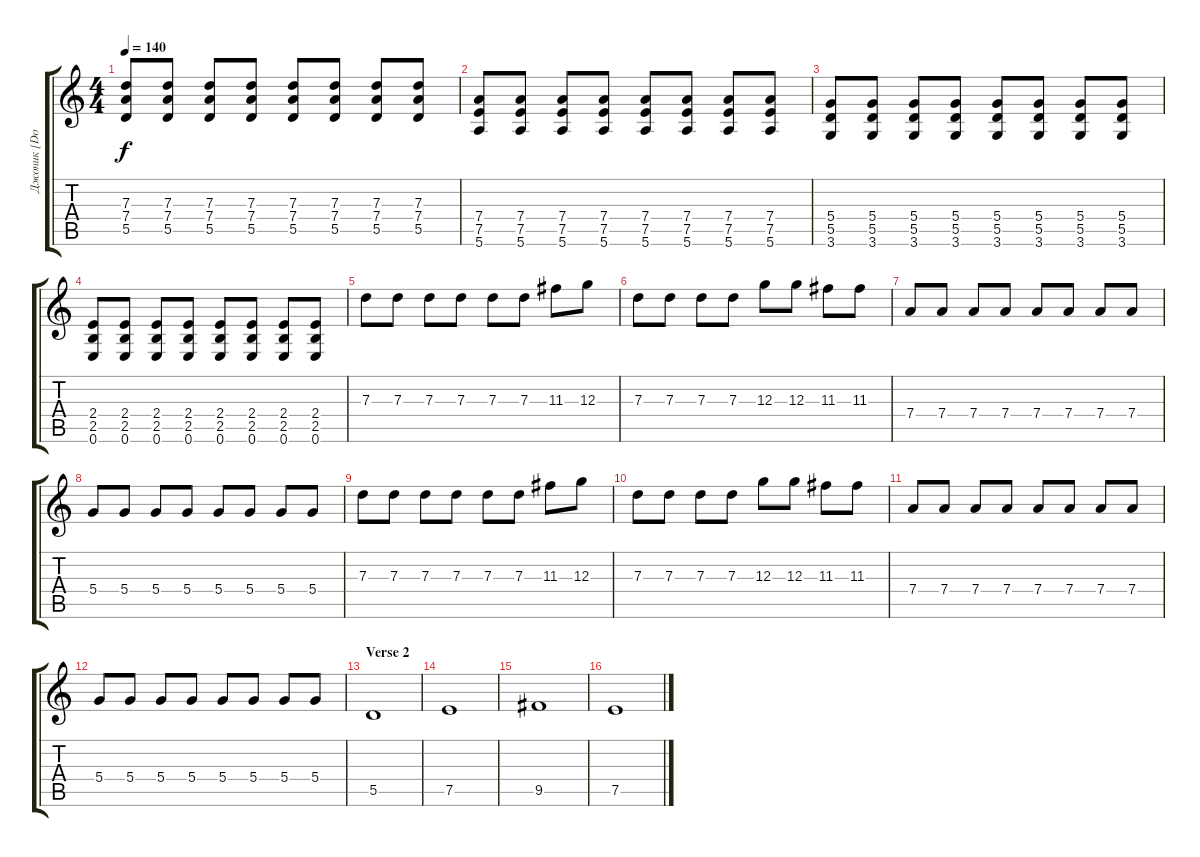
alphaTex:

\track ("Джоник [Doubled]" "Джоник [Do") {instrument distortionguitar}
\staff {score tabs}
\tuning (E4 B3 G3 D3 A2 E2) {hide}
\ts (4 4)
\tempo 140
\clef g2
\ks c
(7.3 7.4 5.5).8{dy f} (7.3 7.4 5.5).8 (7.3 7.4 5.5).8 (7.3 7.4 5.5).8 (7.3 7.4 5.5).8 (7.3 7.4 5.5).8 (7.3 7.4 5.5).8 (7.3 7.4 5.5).8 |
(7.4 7.5 5.6).8 (7.4 7.5 5.6).8 (7.4 7.5 5.6).8 (7.4 7.5 5.6).8 (7.4 7.5 5.6).8 (7.4 7.5 5.6).8 (7.4 7.5 5.6).8 (7.4 7.5 5.6).8 |
(5.4 5.5 3.6).8 (5.4 5.5 3.6).8 (5.4 5.5 3.6).8 (5.4 5.5 3.6).8 (5.4 5.5 3.6).8 (5.4 5.5 3.6).8 (5.4 5.5 3.6).8 (5.4 5.5 3.6).8 |
(2.4 2.5 0.6).8 (2.4 2.5 0.6).8 (2.4 2.5 0.6).8 (2.4 2.5 0.6).8 (2.4 2.5 0.6).8 (2.4 2.5 0.6).8 (2.4 2.5 0.6).8 (2.4 2.5 0.6).8 |
7.3.8{volume 14} 7.3.8 7.3.8 7.3.8 7.3.8 7.3.8 11.3.8 12.3.8 |
7.3.8 7.3.8 7.3.8 7.3.8 12.3.8 12.3.8 11.3.8 11.3.8 |
7.4.8 7.4.8 7.4.8 7.4.8 7.4.8 7.4.8 7.4.8 7.4.8 |
5.4.8 5.4.8 5.4.8 5.4.8 5.4.8 5.4.8 5.4.8 5.4.8 |
7.3.8 7.3.8 7.3.8 7.3.8 7.3.8 7.3.8 11.3.8 12.3.8 |
7.3.8 7.3.8 7.3.8 7.3.8 12.3.8 12.3.8 11.3.8 11.3.8 |
7.4.8 7.4.8 7.4.8 7.4.8 7.4.8 7.4.8 7.4.8 7.4.8 |
5.4.8 5.4.8 5.4.8 5.4.8 5.4.8 5.4.8 5.4.8 5.4.8 |
\section ("" "Verse 2")
5.5.1{volume 10 balance 12 instrument distortionguitar} |
7.5.1 |
9.5.1 |
7.5.1
